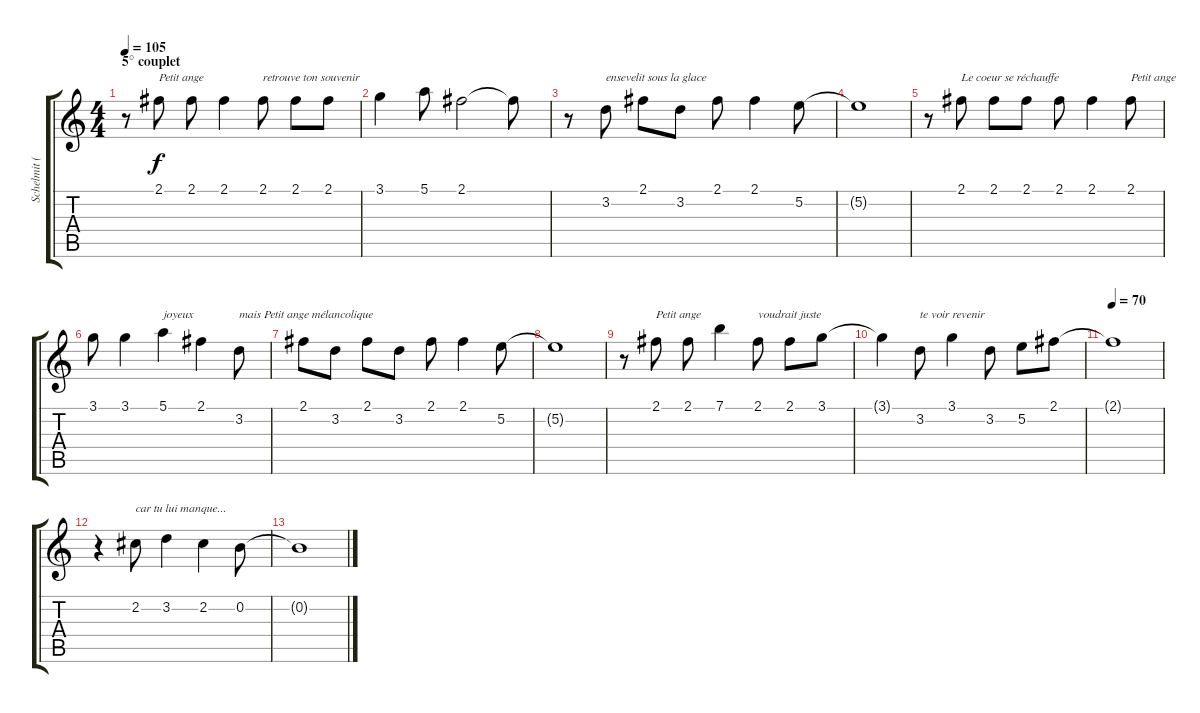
\track ("Schelmit (voix)" "Schelmit (") {instrument electricguitarjazz}
\staff {score tabs}
\tuning (E4 B3 G3 D3 A2 E2) {hide}
\ts (4 4)
\section ("" "5° couplet")
\tempo 105
\clef g2
\ks c
r.8{dy f} 2.1.8{txt "Petit ange"} 2.1.8 2.1.4 2.1.8{txt "retrouve ton souvenir"} 2.1.8 2.1.8 |
3.1.4 5.1.8 2.1.2 2.1{t}.8 |
r.8 3.2.8{txt "ensevelit sous la glace"} 2.1.8 3.2.8 2.1.8 2.1.4 5.2.8 |
5.2{t}.1 |
r.8 2.1.8{txt "Le coeur se réchauffe"} 2.1.8 2.1.8 2.1.8 2.1.4 2.1.8{txt "Petit ange"} |
3.1.8 3.1.4 5.1.4{txt "joyeux"} 2.1.4 3.2.8{txt "mais Petit ange mélancolique"} |
2.1.8 3.2.8 2.1.8 3.2.8 2.1.8 2.1.4 5.2.8 |
5.2{t}.1 |
r.8 2.1.8{txt "Petit ange"} 2.1.8 7.1.4 2.1.8{txt "voudrait juste"} 2.1.8 3.1.8 |
3.1{t}.4 3.2.8{txt "te voir revenir"} 3.1.4 3.2.8 5.2.8 2.1.8 |
\tempo 70
2.1{t}.1 |
r.4 2.2.8{txt "car tu lui manque..."} 3.2.4 2.2.4 0.2.8 |
0.2{t}.1
